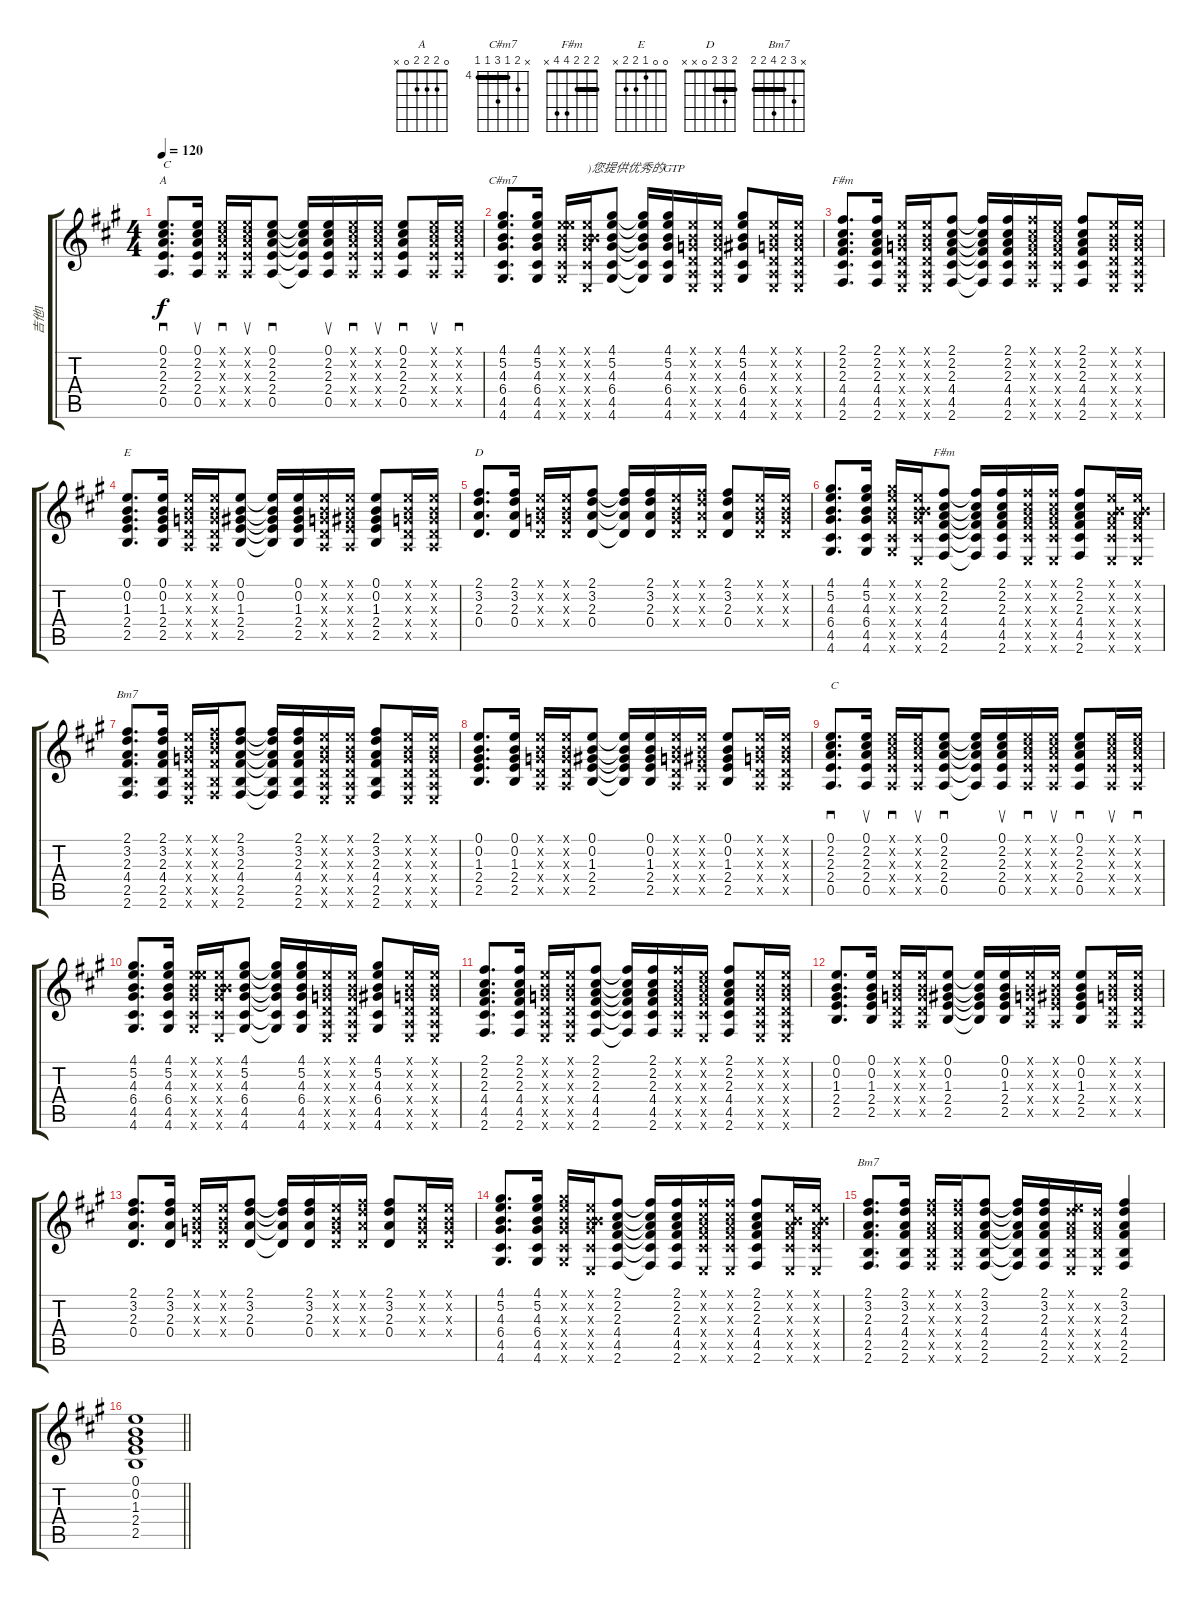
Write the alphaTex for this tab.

\track ("吉他1" "吉他1") {instrument acousticguitarsteel}
\staff {score tabs}
\tuning (E4 B3 G3 D3 A2 E2) {hide}
\chord ("A" 0 2 2 2 0 x)
\chord ("C#m7" x 5 4 6 4 4) {firstfret 4 barre 4}
\chord ("F#m" x 2 2 4 4 2) {barre 2}
\chord ("E" 0 0 1 2 2 x)
\chord ("D" 2 3 2 0 x x) {barre 2}
\chord ("F#m" 2 2 2 4 4 x) {barre 2}
\chord ("Bm7" 2 3 x 4 2 2) {barre 2}
\chord ("Bm7" x 3 2 4 2 2) {barre 2}
\ts (4 4)
\tempo 120
\clef g2
\ks a
(0.1 2.2 2.3 2.4 0.5).8{d sd ch "A" txt "C" dy f} (0.1 2.2 2.3 2.4 0.5).16{su} (0.1{x} 2.2{x} 2.3{x} 2.4{x} 0.5{x}).16{sd} (0.1{x} 2.2{x} 2.3{x} 2.4{x} 0.5{x}).16{su} (0.1 2.2 2.3 2.4 0.5).8{sd} (0.1{t} 2.2{t} 2.3{t} 2.4{t} 0.5{t}).16 (0.1 2.2 2.3 2.4 0.5).16{su} (0.1{x} 2.2{x} 2.3{x} 2.4{x} 0.5{x}).16{sd} (0.1{x} 2.2{x} 2.3{x} 2.4{x} 0.5{x}).16{su} (0.1 2.2 2.3 2.4 0.5).8{sd} (0.1{x} 2.2{x} 2.3{x} 2.4{x} 0.5{x}).16{su} (0.1{x} 2.2{x} 2.3{x} 2.4{x} 0.5{x}).16{sd} |
(4.1 5.2 4.3 6.4 4.5 4.6).8{d ch "C#m7"} (4.1 5.2 4.3 6.4 4.5 4.6).16 (0.1{x} 5.2{x} 4.3{x} 6.4{x} 4.5{x} 4.6{x}).16 (0.1{x} 0.2{x} 4.3{x} 6.4{x} 4.5{x} 0.6{x}).16{txt ")您提供优秀的GTP"} (4.1 5.2 4.3 6.4 4.5 4.6).8 (4.1{t} 5.2{t} 4.3{t} 6.4{t} 4.5{t} 4.6{t}).16 (4.1 5.2 4.3 6.4 4.5 4.6).16 (0.1{x} 0.2{x} 0.3{x} 0.4{x} 0.5{x} 0.6{x}).16 (0.1{x} 0.2{x} 0.3{x} 0.4{x} 0.5{x} 0.6{x}).16 (4.1 5.2 4.3 6.4 4.5 4.6).8 (0.1{x} 0.2{x} 0.3{x} 0.4{x} 0.5{x} 0.6{x}).16 (0.1{x} 0.2{x} 0.3{x} 0.4{x} 0.5{x} 0.6{x}).16 |
(2.1 2.2 2.3 4.4 4.5 2.6).8{d ch "F#m"} (2.1 2.2 2.3 4.4 4.5 2.6).16 (0.1{x} 0.2{x} 0.3{x} 0.4{x} 0.5{x} 0.6{x}).16 (0.1{x} 0.2{x} 0.3{x} 0.4{x} 0.5{x} 0.6{x}).16 (2.1 2.2 2.3 4.4 4.5 2.6).8 (2.1{t} 2.2{t} 2.3{t} 4.4{t} 4.5{t} 2.6{t}).16 (2.1 2.2 2.3 4.4 4.5 2.6).16 (2.1{x} 2.2{x} 2.3{x} 4.4{x} 4.5{x} 2.6{x}).16 (0.1{x} 2.2{x} 2.3{x} 4.4{x} 4.5{x} 0.6{x}).16 (2.1 2.2 2.3 4.4 4.5 2.6).8 (0.1{x} 0.2{x} 0.3{x} 0.4{x} 0.5{x} 0.6{x}).16 (0.1{x} 0.2{x} 0.3{x} 0.4{x} 0.5{x} 0.6{x}).16 |
(0.1 0.2 1.3 2.4 2.5).8{d ch "E"} (0.1 0.2 1.3 2.4 2.5).16 (0.1{x} 0.2{x} 0.3{x} 0.4{x} 0.5{x}).16 (0.1{x} 0.2{x} 0.3{x} 0.4{x} 0.5{x}).16 (0.1 0.2 1.3 2.4 2.5).8 (0.1{t} 0.2{t} 1.3{t} 2.4{t} 2.5{t}).16 (0.1 0.2 1.3 2.4 2.5).16 (0.1{x} 0.2{x} 0.3{x} 0.4{x} 0.5{x}).16 (0.1{x} 0.2{x} 1.3{x} 2.4{x} 0.5{x}).16 (0.1 0.2 1.3 2.4 2.5).8 (0.1{x} 0.2{x} 0.3{x} 0.4{x} 0.5{x}).16 (0.1{x} 0.2{x} 0.3{x} 0.4{x} 0.5{x}).16 |
(2.1 3.2 2.3 0.4).8{d ch "D"} (2.1 3.2 2.3 0.4).16 (0.1{x} 0.2{x} 0.3{x} 0.4{x}).16 (0.1{x} 0.2{x} 0.3{x} 0.4{x}).16 (2.1 3.2 2.3 0.4).8 (2.1{t} 3.2{t} 2.3{t} 0.4{t}).16 (2.1 3.2 2.3 0.4).16 (0.1{x} 0.2{x} 0.3{x} 0.4{x}).16 (2.1{x} 3.2{x} 2.3{x} 0.4{x}).16 (2.1 3.2 2.3 0.4).8 (0.1{x} 0.2{x} 0.3{x} 0.4{x}).16 (0.1{x} 0.2{x} 0.3{x} 0.4{x}).16 |
(4.1 5.2 4.3 6.4 4.5 4.6).8{d} (4.1 5.2 4.3 6.4 4.5 4.6).16 (4.1{x} 5.2{x} 4.3{x} 6.4{x} 4.5{x} 4.6{x}).16 (0.1{x} 0.2{x} 4.3{x} 6.4{x} 4.5{x} 0.6{x}).16 (2.1 2.2 2.3 4.4 4.5 2.6).8{ch "F#m"} (2.1{t} 2.2{t} 2.3{t} 4.4{t} 4.5{t} 2.6{t}).16 (2.1 2.2 2.3 4.4 4.5 2.6).16 (2.1{x} 2.2{x} 2.3{x} 4.4{x} 4.5{x} 0.6{x}).16 (2.1{x} 2.2{x} 2.3{x} 4.4{x} 4.5{x} 0.6{x}).16 (2.1 2.2 2.3 4.4 4.5 2.6).8 (0.1{x} 0.2{x} 2.3{x} 4.4{x} 4.5{x} 0.6{x}).16 (0.1{x} 0.2{x} 2.3{x} 4.4{x} 4.5{x} 0.6{x}).16 |
(2.1 3.2 2.3 4.4 2.5 2.6).8{d ch "Bm7"} (2.1 3.2 2.3 4.4 2.5 2.6).16 (0.1{x} 0.2{x} 0.3{x} 0.4{x} 0.5{x} 0.6{x}).16 (2.1{x} 3.2{x} 4.3{x} 4.4{x} 2.5{x} 2.6{x}).16 (2.1 3.2 2.3 4.4 2.5 2.6).8 (2.1{t} 3.2{t} 2.3{t} 4.4{t} 2.5{t} 2.6{t}).16 (2.1 3.2 2.3 4.4 2.5 2.6).16 (0.1{x} 0.2{x} 0.3{x} 0.4{x} 0.5{x} 0.6{x}).16 (0.1{x} 0.2{x} 0.3{x} 0.4{x} 0.5{x} 0.6{x}).16 (2.1 3.2 2.3 4.4 2.5 2.6).8 (0.1{x} 0.2{x} 0.3{x} 0.4{x} 0.5{x} 0.6{x}).16 (0.1{x} 0.2{x} 0.3{x} 0.4{x} 0.5{x} 0.6{x}).16 |
(0.1 0.2 1.3 2.4 2.5).8{d} (0.1 0.2 1.3 2.4 2.5).16 (0.1{x} 0.2{x} 0.3{x} 0.4{x} 0.5{x}).16 (0.1{x} 0.2{x} 0.3{x} 0.4{x} 0.5{x}).16 (0.1 0.2 1.3 2.4 2.5).8 (0.1{t} 0.2{t} 1.3{t} 2.4{t} 2.5{t}).16 (0.1 0.2 1.3 2.4 2.5).16 (0.1{x} 0.2{x} 0.3{x} 0.4{x} 0.5{x}).16 (0.1{x} 0.2{x} 1.3{x} 2.4{x} 0.5{x}).16 (0.1 0.2 1.3 2.4 2.5).8 (0.1{x} 0.2{x} 0.3{x} 0.4{x} 0.5{x}).16 (0.1{x} 0.2{x} 0.3{x} 0.4{x} 0.5{x}).16 |
(0.1 2.2 2.3 2.4 0.5).8{d sd txt "C"} (0.1 2.2 2.3 2.4 0.5).16{su} (0.1{x} 2.2{x} 2.3{x} 2.4{x} 0.5{x}).16{sd} (0.1{x} 2.2{x} 2.3{x} 2.4{x} 0.5{x}).16{su} (0.1 2.2 2.3 2.4 0.5).8{sd} (0.1{t} 2.2{t} 2.3{t} 2.4{t} 0.5{t}).16 (0.1 2.2 2.3 2.4 0.5).16{su} (0.1{x} 2.2{x} 2.3{x} 2.4{x} 0.5{x}).16{sd} (0.1{x} 2.2{x} 2.3{x} 2.4{x} 0.5{x}).16{su} (0.1 2.2 2.3 2.4 0.5).8{sd} (0.1{x} 2.2{x} 2.3{x} 2.4{x} 0.5{x}).16{su} (0.1{x} 2.2{x} 2.3{x} 2.4{x} 0.5{x}).16{sd} |
(4.1 5.2 4.3 6.4 4.5 4.6).8{d} (4.1 5.2 4.3 6.4 4.5 4.6).16 (0.1{x} 5.2{x} 4.3{x} 6.4{x} 4.5{x} 4.6{x}).16 (0.1{x} 0.2{x} 4.3{x} 6.4{x} 4.5{x} 0.6{x}).16 (4.1 5.2 4.3 6.4 4.5 4.6).8 (4.1{t} 5.2{t} 4.3{t} 6.4{t} 4.5{t} 4.6{t}).16 (4.1 5.2 4.3 6.4 4.5 4.6).16 (0.1{x} 0.2{x} 0.3{x} 0.4{x} 0.5{x} 0.6{x}).16 (0.1{x} 0.2{x} 0.3{x} 0.4{x} 0.5{x} 0.6{x}).16 (4.1 5.2 4.3 6.4 4.5 4.6).8 (0.1{x} 0.2{x} 0.3{x} 0.4{x} 0.5{x} 0.6{x}).16 (0.1{x} 0.2{x} 0.3{x} 0.4{x} 0.5{x} 0.6{x}).16 |
(2.1 2.2 2.3 4.4 4.5 2.6).8{d} (2.1 2.2 2.3 4.4 4.5 2.6).16 (0.1{x} 0.2{x} 0.3{x} 0.4{x} 0.5{x} 0.6{x}).16 (0.1{x} 0.2{x} 0.3{x} 0.4{x} 0.5{x} 0.6{x}).16 (2.1 2.2 2.3 4.4 4.5 2.6).8 (2.1{t} 2.2{t} 2.3{t} 4.4{t} 4.5{t} 2.6{t}).16 (2.1 2.2 2.3 4.4 4.5 2.6).16 (2.1{x} 2.2{x} 2.3{x} 4.4{x} 4.5{x} 2.6{x}).16 (0.1{x} 2.2{x} 2.3{x} 4.4{x} 4.5{x} 0.6{x}).16 (2.1 2.2 2.3 4.4 4.5 2.6).8 (0.1{x} 0.2{x} 0.3{x} 0.4{x} 0.5{x} 0.6{x}).16 (0.1{x} 0.2{x} 0.3{x} 0.4{x} 0.5{x} 0.6{x}).16 |
(0.1 0.2 1.3 2.4 2.5).8{d} (0.1 0.2 1.3 2.4 2.5).16 (0.1{x} 0.2{x} 0.3{x} 0.4{x} 0.5{x}).16 (0.1{x} 0.2{x} 0.3{x} 0.4{x} 0.5{x}).16 (0.1 0.2 1.3 2.4 2.5).8 (0.1{t} 0.2{t} 1.3{t} 2.4{t} 2.5{t}).16 (0.1 0.2 1.3 2.4 2.5).16 (0.1{x} 0.2{x} 0.3{x} 0.4{x} 0.5{x}).16 (0.1{x} 0.2{x} 1.3{x} 2.4{x} 0.5{x}).16 (0.1 0.2 1.3 2.4 2.5).8 (0.1{x} 0.2{x} 0.3{x} 0.4{x} 0.5{x}).16 (0.1{x} 0.2{x} 0.3{x} 0.4{x} 0.5{x}).16 |
(2.1 3.2 2.3 0.4).8{d} (2.1 3.2 2.3 0.4).16 (0.1{x} 0.2{x} 0.3{x} 0.4{x}).16 (0.1{x} 0.2{x} 0.3{x} 0.4{x}).16 (2.1 3.2 2.3 0.4).8 (2.1{t} 3.2{t} 2.3{t} 0.4{t}).16 (2.1 3.2 2.3 0.4).16 (0.1{x} 0.2{x} 0.3{x} 0.4{x}).16 (2.1{x} 3.2{x} 2.3{x} 0.4{x}).16 (2.1 3.2 2.3 0.4).8 (0.1{x} 0.2{x} 0.3{x} 0.4{x}).16 (0.1{x} 0.2{x} 0.3{x} 0.4{x}).16 |
(4.1 5.2 4.3 6.4 4.5 4.6).8{d} (4.1 5.2 4.3 6.4 4.5 4.6).16 (4.1{x} 5.2{x} 4.3{x} 6.4{x} 4.5{x} 4.6{x}).16 (0.1{x} 0.2{x} 4.3{x} 6.4{x} 4.5{x} 0.6{x}).16 (2.1 2.2 2.3 4.4 4.5 2.6).8 (2.1{t} 2.2{t} 2.3{t} 4.4{t} 4.5{t} 2.6{t}).16 (2.1 2.2 2.3 4.4 4.5 2.6).16 (2.1{x} 2.2{x} 2.3{x} 4.4{x} 4.5{x} 0.6{x}).16 (2.1{x} 2.2{x} 2.3{x} 4.4{x} 4.5{x} 0.6{x}).16 (2.1 2.2 2.3 4.4 4.5 2.6).8 (0.1{x} 0.2{x} 2.3{x} 4.4{x} 4.5{x} 0.6{x}).16 (0.1{x} 0.2{x} 2.3{x} 4.4{x} 4.5{x} 0.6{x}).16 |
(2.1 3.2 2.3 4.4 2.5 2.6).8{d ch "Bm7"} (2.1 3.2 2.3 4.4 2.5 2.6).16 (2.1{x} 3.2{x} 2.3{x} 4.4{x} 2.5{x} 2.6{x}).16 (2.1{x} 3.2{x} 2.3{x} 4.4{x} 2.5{x} 2.6{x}).16 (2.1 3.2 2.3 4.4 2.5 2.6).8 (2.1{t} 3.2{t} 2.3{t} 4.4{t} 2.5{t} 2.6{t}).16 (2.1 3.2 2.3 4.4 2.5 2.6).16 (0.1{x} 3.2{x} 2.3{x} 4.4{x} 2.5{x} 0.6{x}).16 (3.2{x} 2.3{x} 4.4{x} 2.5{x} 0.6{x}).16 (2.1 3.2 2.3 4.4 2.5 2.6).4 |
\barLineRight lightlight
(0.1 0.2 1.3 2.4 2.5).1
